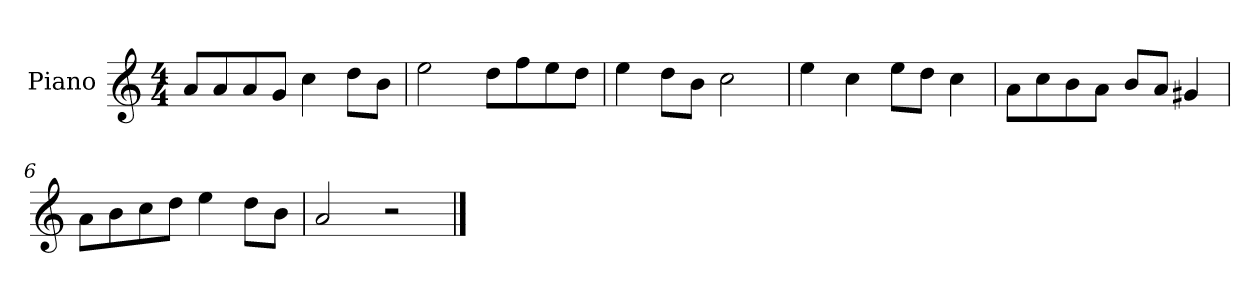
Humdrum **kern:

**kern
*part1
*staff1
*I"Piano
*I'P-no
*clefG2
*k[]
*M4/4
*MM90
=1
8a/L
8a/
8a/
8g/J
4cc\
8dd\L
8b\J
=2
2ee\
8dd\L
8ff\
8ee\
8dd\J
=3
4ee\
8dd\L
8b\J
2cc\
=4
4ee\
4cc\
8ee\L
8dd\J
4cc\
=5
8a\L
8cc\
8b\
8a\J
8b/L
8a/J
4g#X/
=6
8a\L
8b\
8cc\
8dd\J
4ee\
8dd\L
8b\J
=7
2a/
2r
==
*-
